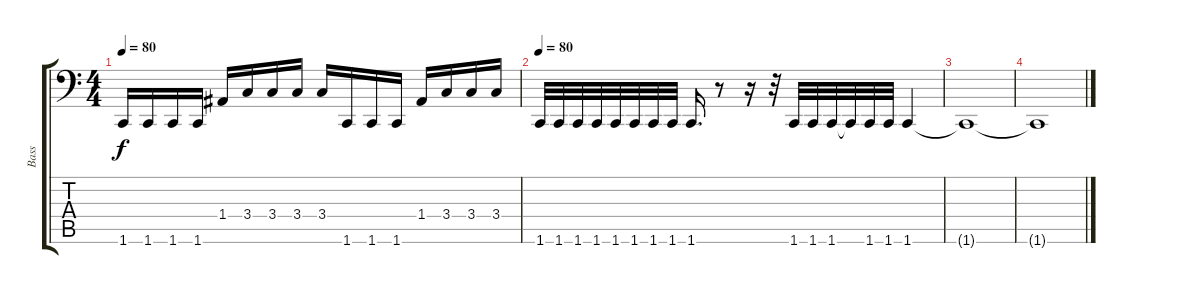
\track ("Bass" "Bass") {instrument electricbassfinger}
\staff {score tabs}
\tuning (C3 G2 D2 A1 E1 B0) {hide}
\ts (4 4)
\tempo 80
\clef f4
\ks c
1.6.16{dy f} 1.6.16 1.6.16 1.6.16 1.4.16 3.4.16 3.4.16 3.4.16 3.4.16 1.6.16 1.6.16 1.6.16 1.4.16 3.4.16 3.4.16 3.4.16 |
\tempo 80
1.6.32 1.6.32 1.6.32 1.6.32 1.6.32 1.6.32 1.6.32 1.6.32 1.6.16{d} r.8 r.16 r.32 1.6.32 1.6.32 1.6.32 1.6{t}.32 1.6.32 1.6.32 1.6.4 |
1.6{t}.1{volume 0} |
1.6{t}.1
